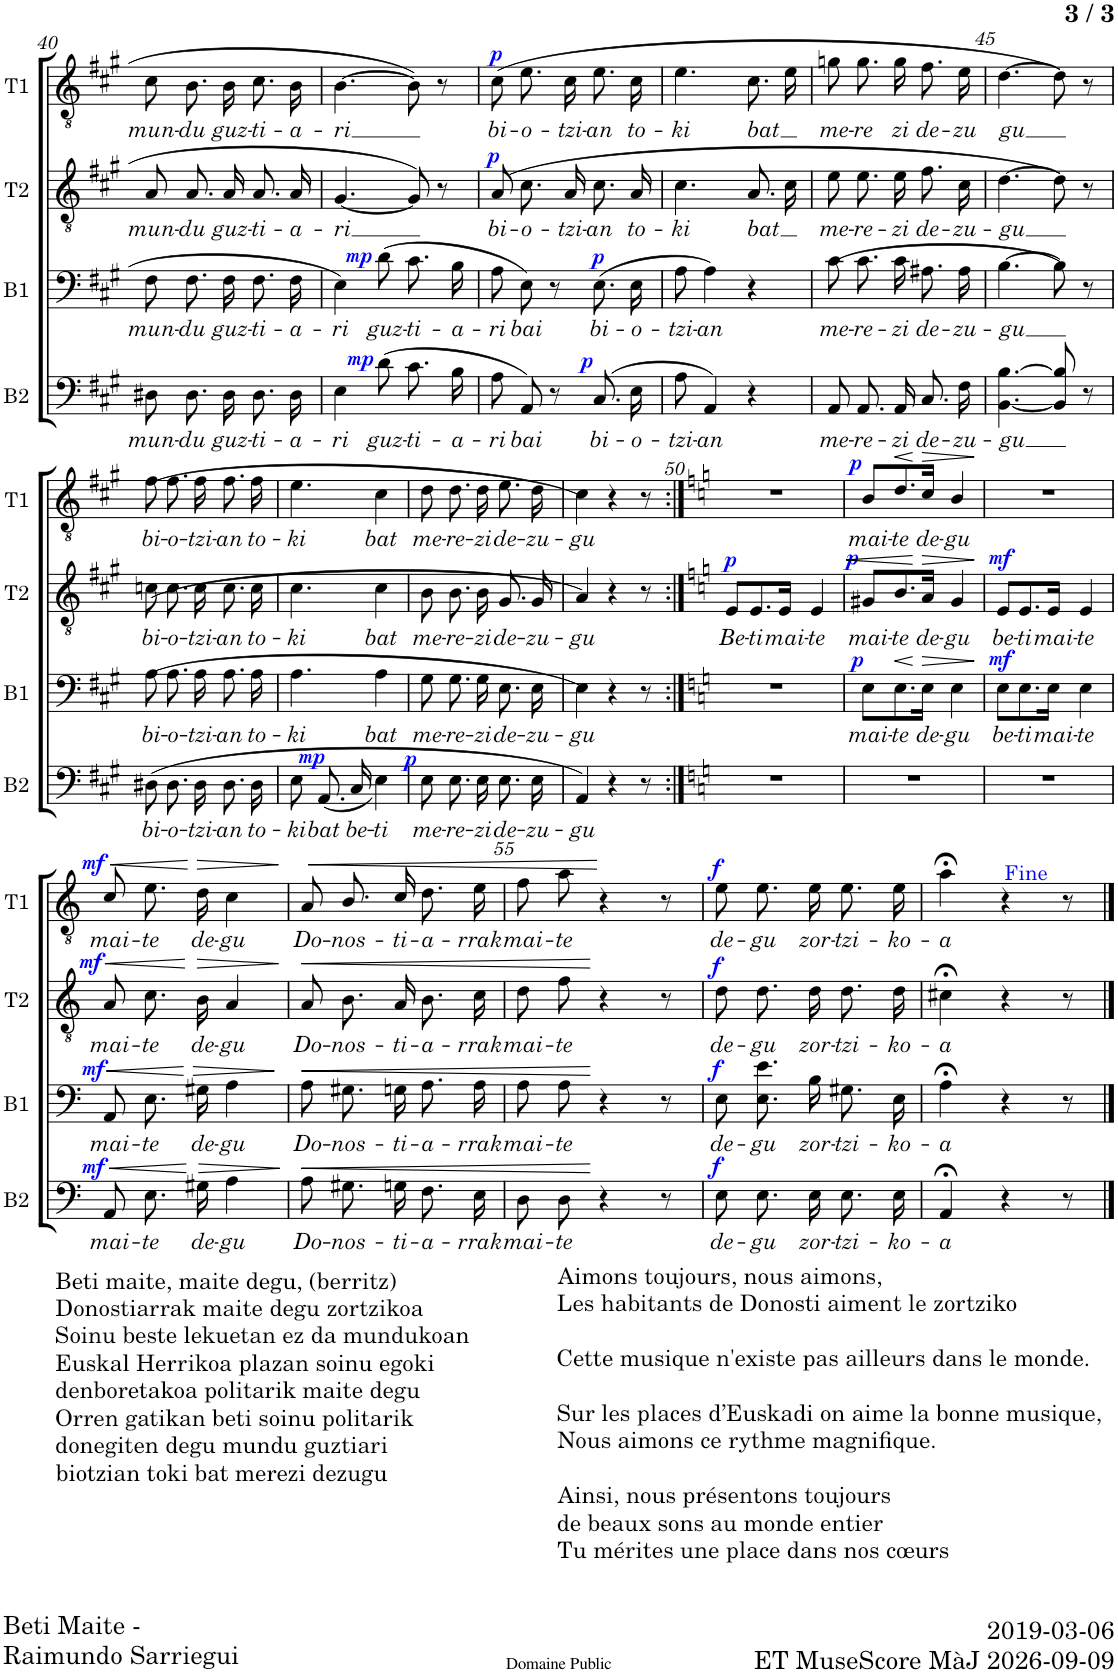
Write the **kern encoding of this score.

**kern	**text	**dynam	**kern	**text	**dynam	**kern	**text	**dynam	**kern	**text	**dynam
*part4	*part4	*part4	*part3	*part3	*part3	*part2	*part2	*part2	*part1	*part1	*part1
*staff4	*staff4	*staff4	*staff3	*staff3	*staff3	*staff2	*staff2	*staff2	*staff1	*staff1	*staff1
*I"Basse	*	*	*I"Baryton	*	*	*I"Ténor 2	*	*	*I"Ténor 1	*	*
*I'B2	*	*	*I'B1	*	*	*I'T2	*	*	*I'T1	*	*
!!LO:PB:g=z
*clefF4	*	*	*clefF4	*	*	*clefGv2	*	*	*clefGv2	*	*
*k[f#c#g#]	*	*	*k[f#c#g#]	*	*	*k[f#c#g#]	*	*	*k[f#c#g#]	*	*
*M5/8	*	*	*M5/8	*	*	*M5/8	*	*	*M5/8	*	*
=40	=40	=40	=40	=40	=40	=40	=40	=40	=40	=40	=40
!	!LO:LY:b	!	!	!LO:LY:b	!	!	!LO:LY:b	!	!	!LO:LY:b	!
8D#X\L	mun-	.	8F#\	mun-	.	8A/	mun-	.	8c#\	mun-	.
!	!LO:LY:b	!	!	!LO:LY:b	!	!	!LO:LY:b	!	!	!LO:LY:b	!
8.D#\J	-du	.	8.F#\	-du	.	8.A/	-du	.	8.B\	-du	.
!	!LO:LY:b	!	!	!LO:LY:b	!	!	!LO:LY:b	!	!	!LO:LY:b	!
16D#\KL	guz-	.	16F#\	guz-	.	16A/	guz-	.	16B\	guz-	.
!	!LO:LY:b	!	!	!LO:LY:b	!	!	!LO:LY:b	!	!	!LO:LY:b	!
8.D#\	-ti-	.	8.F#\	-ti-	.	8.A/	-ti-	.	8.c#\	-ti-	.
!	!LO:LY:b	!	!	!LO:LY:b	!	!	!LO:LY:b	!	!	!LO:LY:b	!
16D#\Jk	-a-	.	16F#\	-a-	.	16A/	-a-	.	16B\	-a-	.
=41	=41	=41	=41	=41	=41	=41	=41	=41	=41	=41	=41
!	!LO:LY:b	!	!	!LO:LY:b	!	!	!LO:LY:b	!	!	!LO:LY:b	!
4E\	-ri	.	4E\	-ri	.	[4.G#/	-ri	.	[4.B\	-ri	.
!	!LO:LY:b	!LO:DY:a	!	!LO:LY:b	!LO:DY:a	!	!	!	!	!	!
(8d\L	guz-	mp	(8d\	guz-	mp	.	.	.	.	.	.
!	!LO:LY:b	!	!	!LO:LY:b	!	!	!	!	!	!	!
8.c#\	-ti-	.	8.c#\	-ti-	.	8G#/]	.	.	8B\]	.	.
.	.	.	.	.	.	8r	.	.	8r	.	.
!	!LO:LY:b	!	!	!LO:LY:b	!	!	!	!	!	!	!
16B\Jk	-a-	.	16B\	-a-	.	.	.	.	.	.	.
=42	=42	=42	=42	=42	=42	=42	=42	=42	=42	=42	=42
!	!LO:LY:b	!	!	!LO:LY:b	!	!	!LO:LY:b	!LO:DY:a	!	!LO:LY:b	!LO:DY:a
8A\L	-ri	.	8A\	-ri	.	(8A/	bi-	p	(8c#\	bi-	p
!	!LO:LY:b	!	!	!LO:LY:b	!	!	!LO:LY:b	!	!	!LO:LY:b	!
8AA\J)	bai	.	8E\)	bai	.	8.c#\	-o-	.	8.e\	-o-	.
8r	.	.	8r	.	.	.	.	.	.	.	.
!	!	!	!	!	!	!	!LO:LY:b	!	!	!LO:LY:b	!
.	.	.	.	.	.	16A/	-tzi-	.	16c#\	-tzi-	.
!	!LO:LY:b	!LO:DY:a	!	!LO:LY:b	!LO:DY:a	!	!LO:LY:b	!	!	!LO:LY:b	!
(8.C#\L	bi-	p	(8.E\	bi-	p	8.c#\	-an	.	8.e\	-an	.
!	!LO:LY:b	!	!	!LO:LY:b	!	!	!LO:LY:b	!	!	!LO:LY:b	!
16E\Jk	-o-	.	16E\	-o-	.	16A/	to-	.	16c#\	to-	.
=43	=43	=43	=43	=43	=43	=43	=43	=43	=43	=43	=43
!	!LO:LY:b	!	!	!LO:LY:b	!	!	!LO:LY:b	!	!	!LO:LY:b	!
8A\	-tzi-	.	8A\	-tzi-	.	4.c#\	-ki	.	4.e\	-ki	.
!	!LO:LY:b	!	!	!LO:LY:b	!	!	!	!	!	!	!
4AA/)	-an	.	4A\)	-an	.	.	.	.	.	.	.
!	!	!	!	!	!	!	!LO:LY:b	!	!	!LO:LY:b	!
4r	.	.	4r	.	.	8.A/	bat	.	8.c#\	bat	.
.	.	.	.	.	.	16c#\	.	.	16e\	.	.
=44	=44	=44	=44	=44	=44	=44	=44	=44	=44	=44	=44
!	!LO:LY:b	!	!	!LO:LY:b	!	!	!LO:LY:b	!	!	!LO:LY:b	!
8AA/L	me-	.	(8c#\	me-	.	8e\	me-	.	8gn\	me-	.
!	!LO:LY:b	!	!	!LO:LY:b	!	!	!LO:LY:b	!	!	!LO:LY:b	!
8.AA/J	-re-	.	8.c#\	-re-	.	8.e\	-re-	.	8.g\	-re	.
!	!LO:LY:b	!	!	!LO:LY:b	!	!	!LO:LY:b	!	!	!LO:LY:b	!
16AA/KL	-zi	.	16c#\	-zi	.	16e\	-zi	.	16g\	zi	.
!	!LO:LY:b	!	!	!LO:LY:b	!	!	!LO:LY:b	!	!	!LO:LY:b	!
8.C#/	de-	.	8.A#X\	de-	.	8.f#\	de-	.	8.f#\	de-	.
!	!LO:LY:b	!	!	!LO:LY:b	!	!	!LO:LY:b	!	!	!LO:LY:b	!
16F#/Jk	-zu-	.	16A#\	-zu-	.	16c#\	-zu-	.	16e\	-zu	.
=45	=45	=45	=45	=45	=45	=45	=45	=45	=45	=45	=45
!	!LO:LY:b	!	!	!LO:LY:b	!	!	!LO:LY:b	!	!	!LO:LY:b	!
[4.BB\ [4.B\	-gu	.	[4.B\	-gu	.	[4.d\	-gu	.	[4.d\	gu	.
8BB/] 8B/]	.	.	8B\])	.	.	8d\])	.	.	8d\])	.	.
8r	.	.	8r	.	.	8r	.	.	8r	.	.
!!LO:LB:g=z
=46	=46	=46	=46	=46	=46	=46	=46	=46	=46	=46	=46
!	!LO:LY:b	!	!	!LO:LY:b	!	!	!LO:LY:b	!	!	!LO:LY:b	!
(8D#X\L	bi-	.	(8A\	bi-	.	(8cn\	bi-	.	(8f#\	bi-	.
!	!LO:LY:b	!	!	!LO:LY:b	!	!	!LO:LY:b	!	!	!LO:LY:b	!
8.D#\J	-o-	.	8.A\	-o-	.	8.c\	-o-	.	8.f#\	-o-	.
!	!LO:LY:b	!	!	!LO:LY:b	!	!	!LO:LY:b	!	!	!LO:LY:b	!
16D#\KL	-tzi-	.	16A\	-tzi-	.	16c\	-tzi-	.	16f#\	-tzi-	.
!	!LO:LY:b	!	!	!LO:LY:b	!	!	!LO:LY:b	!	!	!LO:LY:b	!
8.D#\	-an	.	8.A\	-an	.	8.c\	-an	.	8.f#\	-an	.
!	!LO:LY:b	!	!	!LO:LY:b	!	!	!LO:LY:b	!	!	!LO:LY:b	!
16D#\Jk	to-	.	16A\	to-	.	16c\	to-	.	16f#\	to-	.
=47	=47	=47	=47	=47	=47	=47	=47	=47	=47	=47	=47
!	!LO:LY:b	!	!	!LO:LY:b	!	!	!LO:LY:b	!	!	!LO:LY:b	!
8E/L	-ki	.	4.A\	-ki	.	4.c#\	-ki	.	4.e\	-ki	.
!	!LO:LY:b	!LO:DY:a	!	!	!	!	!	!	!	!	!
(<8.AA/J	bat	mp	.	.	.	.	.	.	.	.	.
!	!LO:LY:b	!	!	!	!	!	!	!	!	!	!
16C#/	be-	.	.	.	.	.	.	.	.	.	.
!	!LO:LY:b	!	!	!LO:LY:b	!	!	!LO:LY:b	!	!	!LO:LY:b	!
4E\)	-ti	.	4A\	bat	.	4c#\	bat	.	4c#\	bat	.
=48	=48	=48	=48	=48	=48	=48	=48	=48	=48	=48	=48
!	!LO:LY:b	!LO:DY:a	!	!LO:LY:b	!	!	!LO:LY:b	!	!	!LO:LY:b	!
8E\L	me-	p	8G#\	me-	.	8B\	me-	.	8d\	me-	.
!	!LO:LY:b	!	!	!LO:LY:b	!	!	!LO:LY:b	!	!	!LO:LY:b	!
8.E\J	-re-	.	8.G#\	-re-	.	8.B\	-re-	.	8.d\	-re-	.
!	!LO:LY:b	!	!	!LO:LY:b	!	!	!LO:LY:b	!	!	!LO:LY:b	!
16E\KL	-zi	.	16G#\	-zi	.	16B\	-zi	.	16d\	-zi	.
!	!LO:LY:b	!	!	!LO:LY:b	!	!	!LO:LY:b	!	!	!LO:LY:b	!
8.E\	de-	.	8.E\	de-	.	8.G#/	de-	.	8.e\	de-	.
!	!LO:LY:b	!	!	!LO:LY:b	!	!	!LO:LY:b	!	!	!LO:LY:b	!
16E\Jk	-zu-	.	16E\	-zu-	.	16G#/	-zu-	.	16d\	-zu-	.
=49	=49	=49	=49	=49	=49	=49	=49	=49	=49	=49	=49
!	!LO:LY:b	!	!	!LO:LY:b	!	!	!LO:LY:b	!	!	!LO:LY:b	!
4AA/)	-gu	.	4E\)	-gu	.	4A/)	-gu	.	4c#\)	-gu	.
4r	.	.	4r	.	.	4r	.	.	4r	.	.
8r	.	.	8r	.	.	8r	.	.	8r	.	.
=50:|!	=50:|!	=50:|!	=50:|!	=50:|!	=50:|!	=50:|!	=50:|!	=50:|!	=50:|!	=50:|!	=50:|!
*k[]	*	*	*k[]	*	*	*k[]	*	*	*k[]	*	*
!	!	!	!	!	!	!	!LO:LY:b	!LO:DY:a	!	!	!
8%5r	.	.	8%5r	.	.	8E/L	Be-	p	8%5r	.	.
!	!	!	!	!	!	!	!LO:LY:b	!	!	!	!
.	.	.	.	.	.	8.E/	-ti	.	.	.	.
!	!	!	!	!	!	!	!LO:LY:b	!	!	!	!
.	.	.	.	.	.	16E/Jk	mai-	.	.	.	.
!	!	!	!	!	!	!	!LO:LY:b	!	!	!	!
.	.	.	.	.	.	4E/	-te	.	.	.	.
=51	=51	=51	=51	=51	=51	=51	=51	=51	=51	=51	=51
!	!	!	!	!LO:LY:b	!LO:DY:a	!	!LO:LY:b	!LO:HP:b	!	!LO:LY:b	!
!	!	!	!	!	!	!	!	!LO:DY:n=1:a	!	!	!LO:DY:a
8%5r	.	.	8E\L	mai-	p	8G#X/L	mai-	< p	8B/L	mai-	p
!	!	!	!	!LO:LY:b	!LO:HP:b	!	!LO:LY:b	!	!	!LO:LY:b	!LO:HP:b
.	.	.	8.E\	-te	<	8.B/	-te	.	8.d/	-te	<
!	!	!	!	!LO:LY:b	!LO:HP:n=1:b	!	!LO:LY:b	!LO:HP:n=1:b	!	!LO:LY:b	!LO:HP:n=1:b
.	.	.	16E\Jk	de-	[ >	16A/Jk	de-	[ >	16c/Jk	de-	[ >
!	!	!	!	!LO:LY:b	!	!	!LO:LY:b	!	!	!LO:LY:b	!
.	.	.	4E\	-gu	.	4G#/	-gu	.	4B/	-gu	.
.	.	.	.	.	]	.	.	]	.	.	]
=52	=52	=52	=52	=52	=52	=52	=52	=52	=52	=52	=52
!	!	!	!	!LO:LY:b	!LO:DY:a	!	!LO:LY:b	!LO:DY:a	!	!	!
8%5r	.	.	8E\L	be-	mf	8E/L	be-	mf	8%5r	.	.
!	!	!	!	!LO:LY:b	!	!	!LO:LY:b	!	!	!	!
.	.	.	8.E\	-ti	.	8.E/	-ti	.	.	.	.
!	!	!	!	!LO:LY:b	!	!	!LO:LY:b	!	!	!	!
.	.	.	16E\Jk	mai-	.	16E/Jk	mai-	.	.	.	.
!	!	!	!	!LO:LY:b	!	!	!LO:LY:b	!	!	!	!
.	.	.	4E\	-te	.	4E/	-te	.	.	.	.
!!LO:LB:g=z
=53	=53	=53	=53	=53	=53	=53	=53	=53	=53	=53	=53
!	!LO:LY:b	!LO:HP:b	!	!LO:LY:b	!LO:HP:b	!	!LO:LY:b	!LO:HP:b	!	!LO:LY:b	!LO:HP:b
!	!	!LO:DY:n=1:a	!	!	!LO:DY:n=1:a	!	!	!LO:DY:n=1:a	!	!	!LO:DY:n=1:a
8AA/L	mai-	< mf	8AA/	mai-	< mf	8A/	mai-	< mf	8c/	mai-	< mf
!	!LO:LY:b	!	!	!LO:LY:b	!	!	!LO:LY:b	!	!	!LO:LY:b	!
8.E/J	-te	.	8.E\	-te	.	8.c\	-te	.	8.e\	-te	.
!	!LO:LY:b	!LO:HP:n=1:b	!	!LO:LY:b	!LO:HP:n=1:b	!	!LO:LY:b	!LO:HP:n=1:b	!	!LO:LY:b	!LO:HP:n=1:b
16G#X\	de-	[ >	16G#X\	de-	[ >	16B\	de-	[ >	16d\	de-	[ >
!	!LO:LY:b	!	!	!LO:LY:b	!	!	!LO:LY:b	!	!	!LO:LY:b	!
4A\	-gu	.	4A\	-gu	.	4A/	-gu	.	4c\	-gu	.
.	.	]	.	.	]	.	.	]	.	.	]
=54	=54	=54	=54	=54	=54	=54	=54	=54	=54	=54	=54
!	!LO:LY:b	!LO:HP:b	!	!LO:LY:b	!LO:HP:b	!	!LO:LY:b	!LO:HP:b	!	!LO:LY:b	!LO:HP:b
8A\L	Do-	<	8A\	Do-	<	8A/	Do-	<	8A/	Do-	<
!	!LO:LY:b	!	!	!LO:LY:b	!	!	!LO:LY:b	!	!	!LO:LY:b	!
8.G#X\J	-nos-	.	8.G#X\	-nos-	.	8.B\	-nos-	.	8.B/	-nos-	.
!	!LO:LY:b	!	!	!LO:LY:b	!	!	!LO:LY:b	!	!	!LO:LY:b	!
16Gn\KL	-ti-	.	16Gn\	-ti-	.	16A/	-ti-	.	16c/	-ti-	.
!	!LO:LY:b	!	!	!LO:LY:b	!	!	!LO:LY:b	!	!	!LO:LY:b	!
8.F\	-a-	.	8.A\	-a-	.	8.B\	-a-	.	8.d\	-a-	.
!	!LO:LY:b	!	!	!LO:LY:b	!	!	!LO:LY:b	!	!	!LO:LY:b	!
16E\Jk	-rrak	.	16A\	-rrak	.	16c\	-rrak	.	16e\	-rrak	.
=55	=55	=55	=55	=55	=55	=55	=55	=55	=55	=55	=55
!	!LO:LY:b	!	!	!LO:LY:b	!	!	!LO:LY:b	!	!	!LO:LY:b	!
8D\L	mai-	.	8A\	mai-	.	8d\	mai-	.	8f\	mai-	.
!	!LO:LY:b	!	!	!LO:LY:b	!	!	!LO:LY:b	!	!	!LO:LY:b	!
8D\J	-te	.	8A\	-te	.	8f\	-te	.	8a\	-te	.
4r	.	[	4r	.	[	4r	.	[	4r	.	[
8r	.	.	8r	.	.	8r	.	.	8r	.	.
=56	=56	=56	=56	=56	=56	=56	=56	=56	=56	=56	=56
!	!LO:LY:b	!LO:DY:a	!	!LO:LY:b	!LO:DY:a	!	!LO:LY:b	!LO:DY:a	!	!LO:LY:b	!LO:DY:a
8E\L	de-	f	8E\	de-	f	8d\	de-	f	8e\	de-	f
!	!LO:LY:b	!	!	!LO:LY:b	!	!	!LO:LY:b	!	!	!LO:LY:b	!
8.E\J	-gu	.	8.E\ 8.e\	-gu	.	8.d\	-gu	.	8.e\	-gu	.
!	!LO:LY:b	!	!	!LO:LY:b	!	!	!LO:LY:b	!	!	!LO:LY:b	!
16E\KL	zor-	.	16B\	zor-	.	16d\	zor-	.	16e\	zor-	.
!	!LO:LY:b	!	!	!LO:LY:b	!	!	!LO:LY:b	!	!	!LO:LY:b	!
8.E\	-tzi-	.	8.G#X\	-tzi-	.	8.d\	-tzi-	.	8.e\	-tzi-	.
!	!LO:LY:b	!	!	!LO:LY:b	!	!	!LO:LY:b	!	!	!LO:LY:b	!
16E\Jk	-ko-	.	16E\	-ko-	.	16d\	-ko-	.	16e\	-ko-	.
=57	=57	=57	=57	=57	=57	=57	=57	=57	=57	=57	=57
!	!LO:LY:b	!	!	!LO:LY:b	!	!	!LO:LY:b	!	!	!LO:LY:b	!
4AA;</	-a	.	4A;<\	-a	.	4c#X;<\	-a	.	4a;<\	-a	.
4r	.	.	4r	.	.	4r	.	.	4r	.	.
8r	.	.	8r	.	.	8r	.	.	8r	.	.
==	==	==	==	==	==	==	==	==	==	==	==
*-	*-	*-	*-	*-	*-	*-	*-	*-	*-	*-	*-
